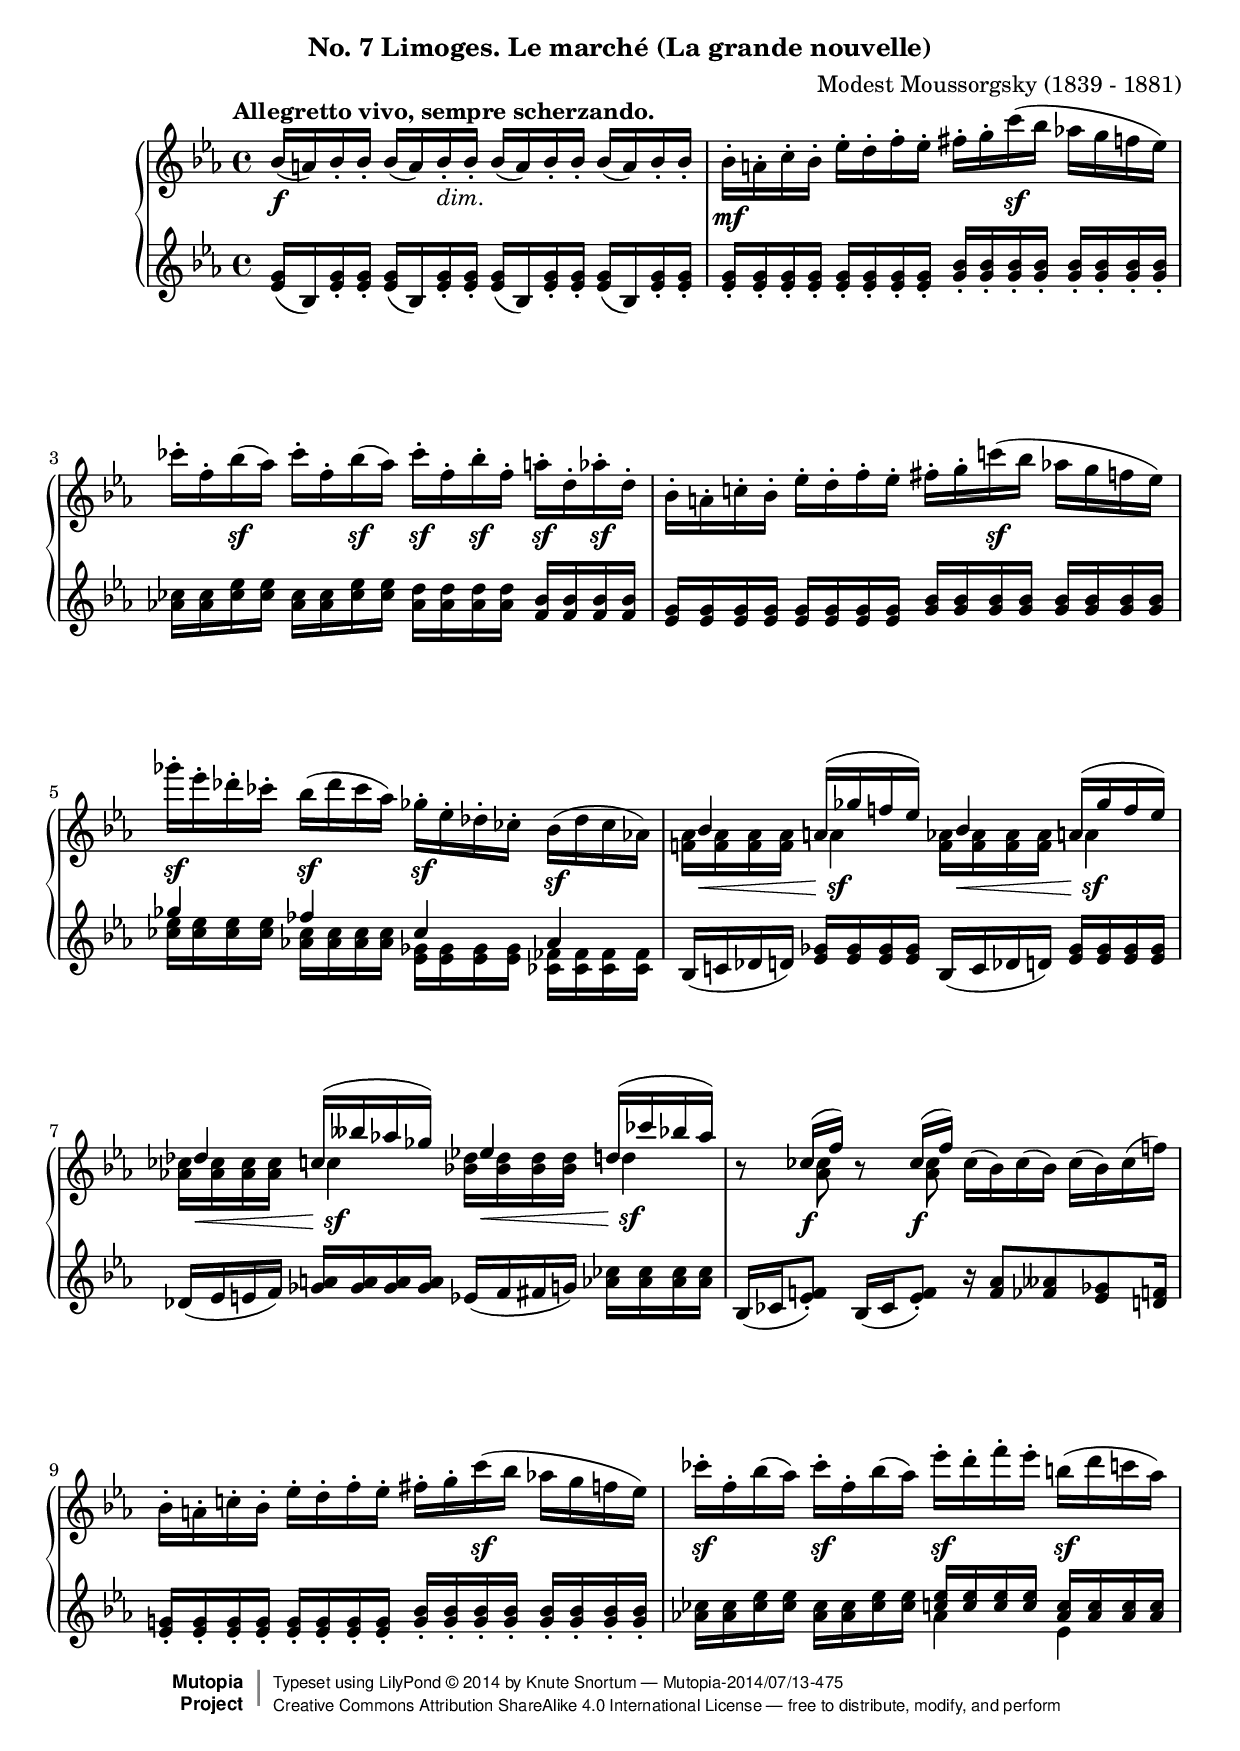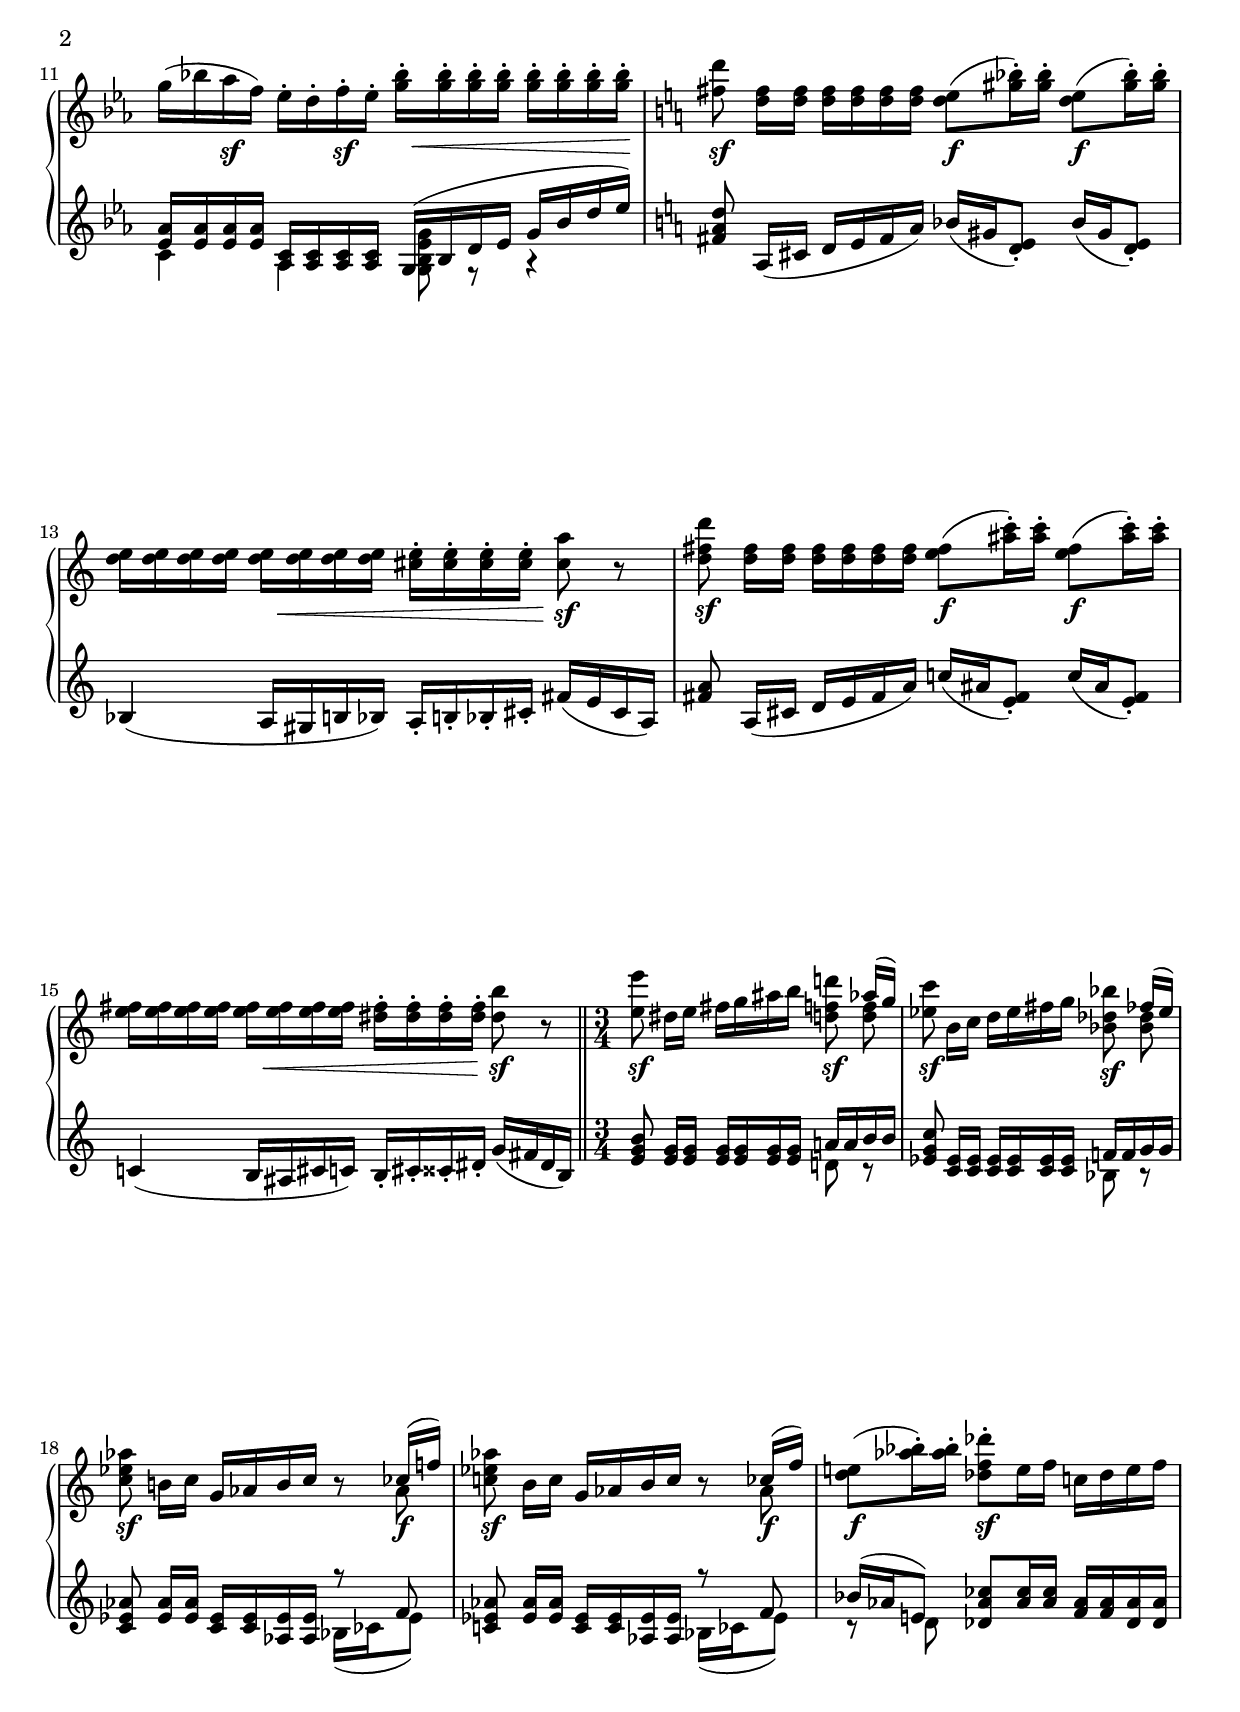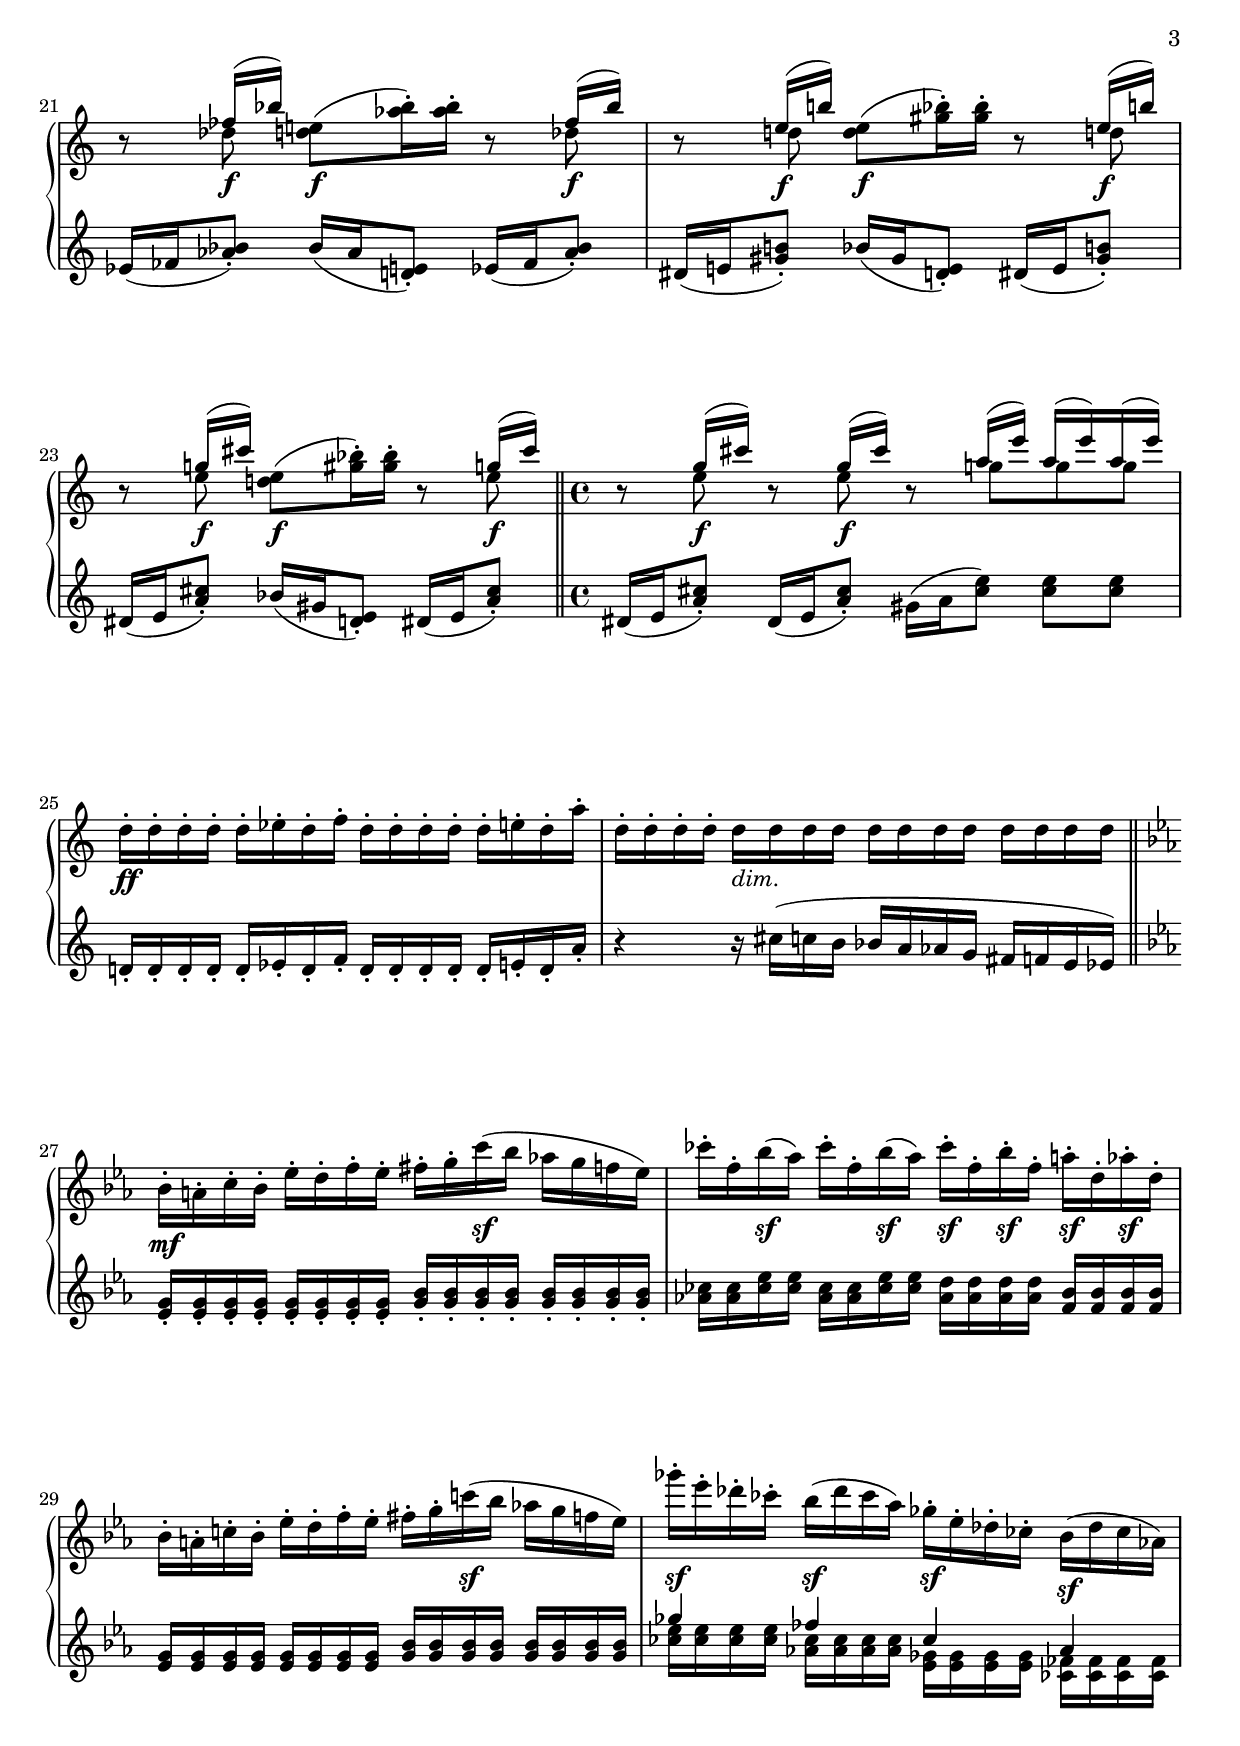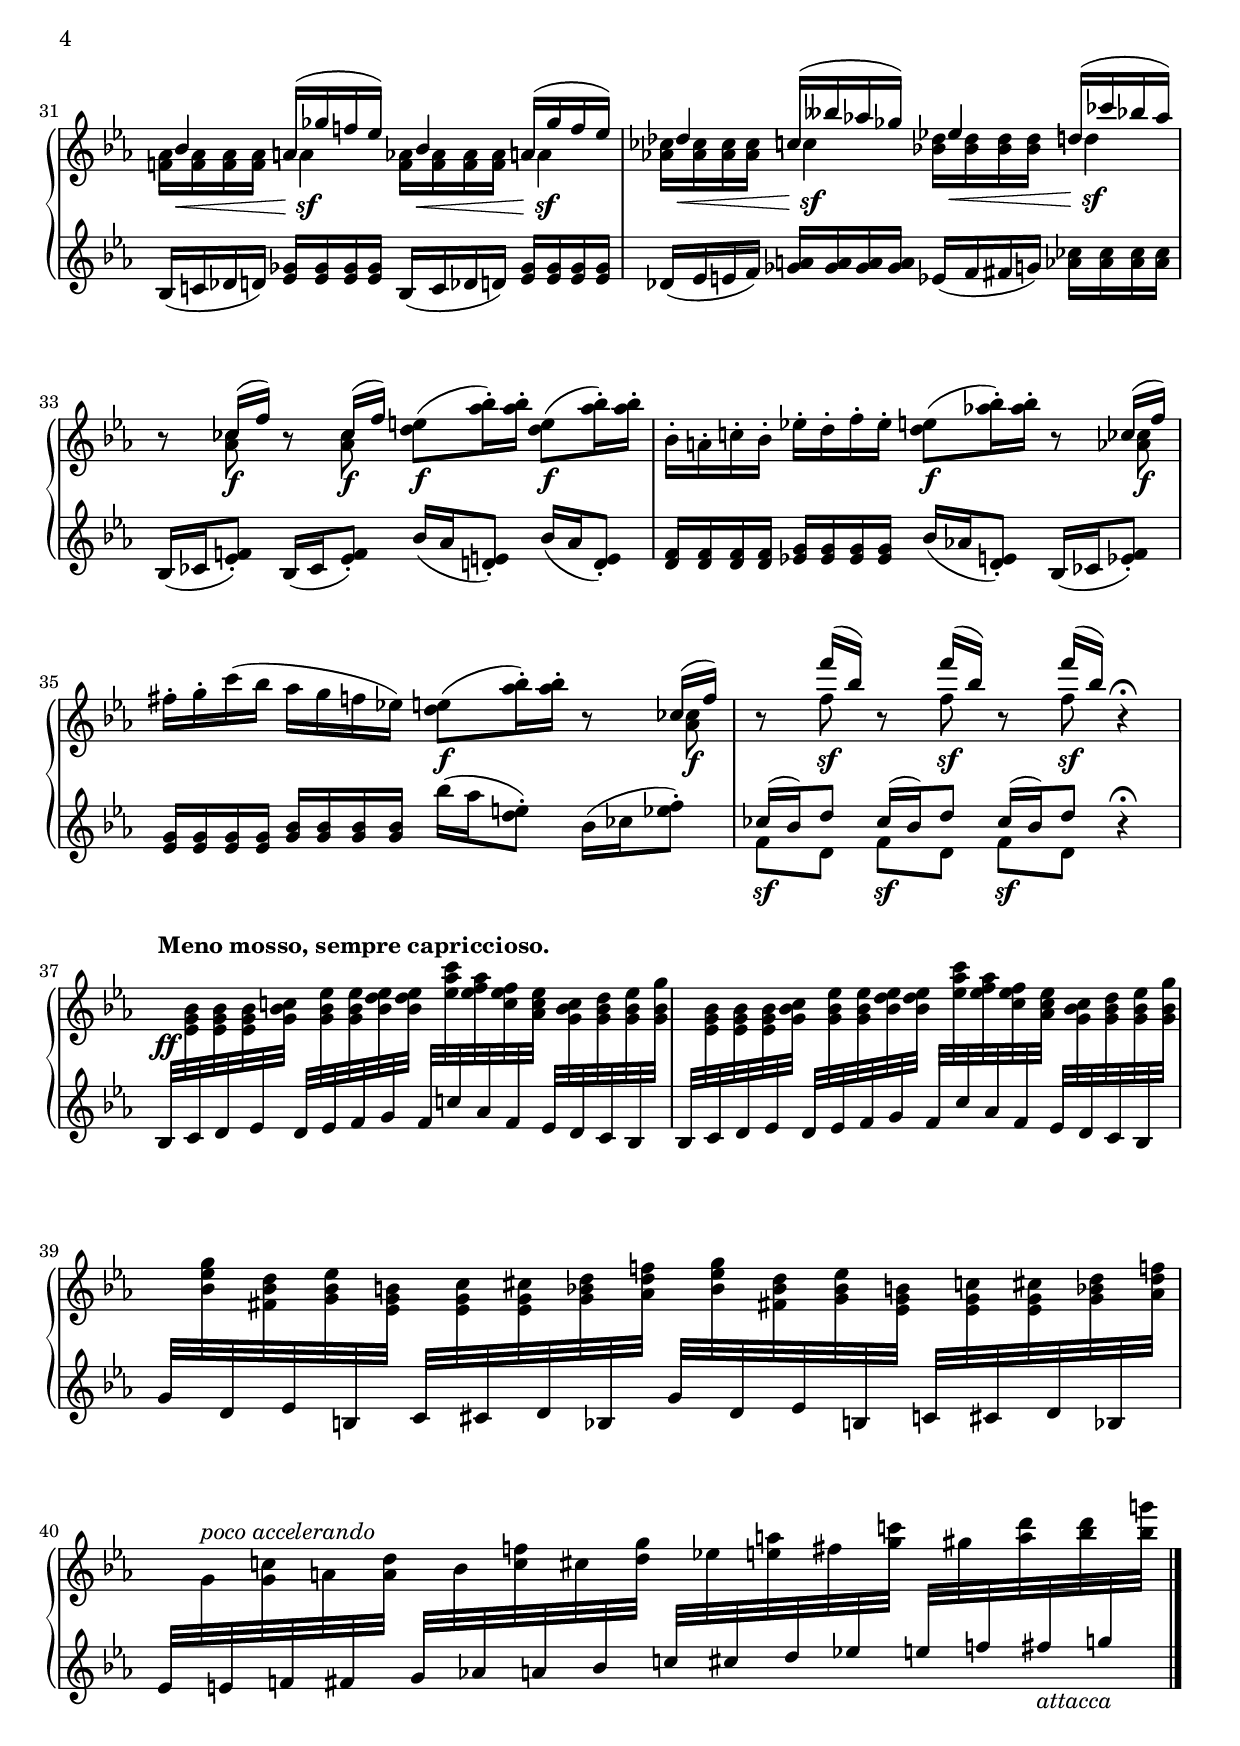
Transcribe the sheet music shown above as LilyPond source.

%...+....1....+....2....+....3....+....4....+....5....+....6....+....7....+....
\version "2.18.2"
\language "english"

\header {
  %title        = "Limoges. Le marché (La grande nouvelle)"
  composer     = "Modest Moussorgsky (1839 - 1881)"
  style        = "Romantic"
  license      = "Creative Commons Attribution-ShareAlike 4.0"
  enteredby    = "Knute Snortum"
  date         = "1874"
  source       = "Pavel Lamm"

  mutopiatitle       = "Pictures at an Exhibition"
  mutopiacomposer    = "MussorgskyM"
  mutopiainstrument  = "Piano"
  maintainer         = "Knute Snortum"
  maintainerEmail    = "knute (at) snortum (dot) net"
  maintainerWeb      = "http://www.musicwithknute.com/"

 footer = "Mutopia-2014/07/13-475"
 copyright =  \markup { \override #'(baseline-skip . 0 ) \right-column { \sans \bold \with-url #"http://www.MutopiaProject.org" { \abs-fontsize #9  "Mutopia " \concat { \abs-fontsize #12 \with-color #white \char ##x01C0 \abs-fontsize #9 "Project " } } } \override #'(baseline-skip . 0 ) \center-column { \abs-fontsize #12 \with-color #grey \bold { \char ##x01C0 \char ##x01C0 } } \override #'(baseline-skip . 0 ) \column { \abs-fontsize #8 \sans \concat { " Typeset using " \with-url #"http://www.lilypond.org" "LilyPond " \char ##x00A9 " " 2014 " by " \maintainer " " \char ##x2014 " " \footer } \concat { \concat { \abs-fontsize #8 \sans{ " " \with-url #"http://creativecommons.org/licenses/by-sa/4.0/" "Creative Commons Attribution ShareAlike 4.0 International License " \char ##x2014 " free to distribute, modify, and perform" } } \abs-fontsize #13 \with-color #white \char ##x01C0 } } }
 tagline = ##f
}

accel = \markup { \italic "poco accelerando" }
dimin = \markup { \italic "dim." }
attacca = \markup { \italic "attacca" }

forceShiftOn = \override NoteColumn.force-hshift = #1.2
forceShiftOnn = \override NoteColumn.force-hshift = #1.4
forceShiftOnnn = \override NoteColumn.force-hshift = #1.7
forceShiftOff = \override NoteColumn.force-hshift = #0

omitDynamics = {
  \once \omit Staff.DynamicText
}

su = \change Staff = "up"
sd = \change Staff = "down"

upper = \relative c'' {
  \tempo "Allegretto vivo, sempre scherzando."

  | bf16 \f ( a ) bf-. bf-. bf ( a ) bf-. _\dimin bf-.
    bf ( a ) bf-. bf-. bf ( a ) bf-. bf-.
  | bf16-. \mf a-. c-. bf-. ef-. d-. f-. ef-.
    fs-. g-. c \sf ( bf af g f ef )
  | cf'16-. f,-. bf \sf ( af ) cf-. f,-. bf \sf ( af ) 
    cf-. \sf f,-. bf-. \sf f-. a-. \sf d,-. af'-. \sf d,-.
  | bf16-. a-. c-. bf-. ef-. d-. f-. ef-.
    fs-. g-. c \sf ( bf af g f ef )
  | gf'16-. \sf ef-. df-. cf-. bf ( \sf df cf af )
    gf-. \sf ef-. df-. cf-. bf ( \sf df cf af )
  |
  <<
    { 
      \forceShiftOn bf4 \forceShiftOff a16 ( gf' f ef ) 
      \forceShiftOn bf4 \forceShiftOff a16 ( gf' f ef ) 
    }
    \\
    { 
      \forceShiftOff \omitDynamics <af, f>16 \mf \< q q q \forceShiftOn a4 \sf 
      \forceShiftOff \omitDynamics <af f>16 \mf \< q q q \forceShiftOn a4 \sf
    }
  >>
  |
  <<
    { 
      \forceShiftOn df4 \forceShiftOff c16 ( bff' af gf ) 
      \forceShiftOn ef4 \forceShiftOff d16 ( cf' bf af ) 
    }
    \\
    { 
      \forceShiftOff \omitDynamics <af, cf>16 \mf \< q q q \forceShiftOn c4 \sf
      \forceShiftOff \omitDynamics <bf df>16 \mf \< q q q \forceShiftOn d4 \sf
    }
  >>
  
  \barNumberCheck #8
  | r8 << { cf16 ( \f f ) } \\ { \forceShiftOn <af, cf>8 } >> 
    r8 << { cf16 ( \f f ) } \\ { \forceShiftOn <af, cf>8 } >> 
    cf16 ( bf ) cf ( bf ) cf ( bf ) cf ( f )
  | bf,16-. a-. c-. bf-. ef-. d-. f-. ef-.
    fs-. g-. c \sf ( bf af g f ef )
  | cf'16-. \sf f,-. bf ( af ) cf-. \sf f,-. bf ( af )
    ef'-. \sf d-. f-. ef-. b \sf ( d c af ) \pageBreak
  | g16 ( bf af \sf f ) ef-. d-. f-. \sf ef-. 
    \omitDynamics <g bf>-. \mf \< q-. q-. q-. q-. q-. q-. q-. \!
  \key c \major
  | <fs d'>8 \sf <d fs>16 [ q ] q q q q 
    <d e>8 ( \f <gs bf>16-. ) q-. <d e>8 ( \f <gs bf>16-. ) q-.
  | <d e>16 q q q \omitDynamics q \mf \< q q q 
    <cs e>-. q-. q-. q-. <cs a'>8 \sf r
  | <d fs d'>8 \sf <d fs>16 [ q ] q q q q 
    <e fs>8 ( \f <as c>16-. ) q-. <e fs>8 ( \f <as c>16-. ) q-.
  | <e fs>16 q q q \omitDynamics q \mf \< q q q 
    <ds fs>-. q-. q-. q-. <ds b'>8 \sf r 
  \bar "||"
  
  \barNumberCheck #16
  \time 3/4
  | <e e'>8 \sf ds16 [ e ] fs g as b <d, f d'>8 \sf
    << { af'16 ( g ) } \\ { <d f>8 } >>
  | <ef c'>8 \sf b16 [ c ] d ef fs g <bf, df bf'>8 \sf
    << { ff'16 ( ef ) } \\ { <bf df>8 } >>
  | <c ef af>8 \sf b16 [ c ] g af b c r8 << { cf16 \f ( f ) } \\ { af,8 } >>
  | <c ef af>8 \sf b16 [ c ] g af b c r8 << { cf16 \f ( f ) } \\ { af,8 } >>
  | <d e>8 ( \f <af' bf>16-. ) q-. <df, f df'>8-. \sf e16 f c df e f \pageBreak
  | r8 << { ff16 ( \f bf ) } \\ { df,8 } >> <d e>8 ( \f <af' bf>16-. ) q-.
    r8 << { ff16 ( \f bf ) } \\ { df,8 } >>
  | r8 << { e16 ( \f b' ) } \\ { d,8 } >> <d e>8 ( \f <gs bf>16-. ) q-.
    r8 << { e16 ( \f b' ) } \\ { d,8 } >> 
  | r8 << { g16 ( \f cs ) } \\ { e,8 } >> <e d>8 ( \f <gs bf>16-. ) q-.
    r8 << { g16 ( \f cs ) } \\ { e,8 } >>
  \bar "||"
  
  \barNumberCheck #24
  \time 4/4
  | r8 << { g16 ( \f cs ) } \\ { e,8 } >> r8 << { g16 ( \f cs ) } \\ { e,8 } >>
    r8 << { a16 ( e' ) a, ( e' ) a, ( e' ) } \\ { g,8 g g } >> 
  | d16-. \ff d-. d-. d-. d-. ef-. d-. f-. d-. d-. d-. d-. d-. e-. d-. a'-.
  | d,16-. d-. d-. d-. d _\dimin d d d d d d d d d d d 
  \bar "||"
  \key ef \major
  | bf16-. \mf a-. c-. bf-. ef-. d-. f-. ef-.
    fs-. g-. c \sf ( bf af g f ef )
  | cf'16-. f,-. bf \sf ( af ) cf-. f,-. bf \sf ( af ) 
    cf-. \sf f,-. bf-. \sf f-. a-. \sf d,-. af'-. \sf d,-. 
  | bf16-. a-. c-. bf-. ef-. d-. f-. ef-.
    fs-. g-. c \sf ( bf af g f ef )
  | gf'16-. \sf ef-. df-. cf-. bf ( \sf df cf af )
    gf-. \sf ef-. df-. cf-. bf ( \sf df cf af ) \pageBreak
  |
  <<
    { 
      \forceShiftOn bf4 \forceShiftOff a16 ( gf' f ef ) 
      \forceShiftOn bf4 \forceShiftOff a16 ( gf' f ef ) 
    }
    \\
    { 
      \forceShiftOff \omitDynamics <af, f>16 \mf \< q q q \forceShiftOn a4 \sf 
      \forceShiftOff \omitDynamics <af f>16 \mf \< q q q \forceShiftOn a4 \sf
    }
  >>
  
  \barNumberCheck #32
  |
  <<
    { 
      \forceShiftOn df4 \forceShiftOff c16 ( bff' af gf ) 
      \forceShiftOn ef4 \forceShiftOff d16 ( cf' bf af ) 
    }
    \\
    { 
      \forceShiftOff \omitDynamics <af, cf>16 \mf \< q q q \forceShiftOn c4 \sf
      \forceShiftOff \omitDynamics <bf df>16 \mf \< q q q \forceShiftOn d4 \sf
    }
  >>
  | r8 << { cf16 ( f ) } \\ { <af, cf>8 \f } >> 
    r8 << { cf16 ( f ) } \\ { <af, cf>8 \f } >>
    <d e>8 ( \f <af' bf>16-. ) q-. <d, e>8 ( \f <af' bf>16-. ) q-.
  | bf,16-. a-. c-. bf-. ef-. d-. f-. ef-. <d e>8 ( \f <af' bf>16-. ) q-.
    r8 << { cf,16 ( f ) } \\ { \forceShiftOn <af, cf>8 \f } >>
  | fs'16-. g-. c ( bf af g f ef ) <d e>8 \f ( <af' bf>16-. ) q-.
    r8 << { cf,16 ( f ) } \\ { \forceShiftOn <af, cf>8 \f } >>
  | r8 << { f''16 ( bf, ) } \\ { f8 \sf } >> 
    r8 << { f'16 ( bf, ) } \\ { f8 \sf } >>
    r8 << { f'16 ( bf, ) } \\ { f8 \sf } >> r4 \fermata
    
  \tempo "Meno mosso, sempre capriccioso."
  | \sd bf,,32 ^\ff \su <ef g bf> \sd c \su <ef g bf> \sd d \su <ef g bf> \sd ef \su <g bf c> 
    \sd d \su <g bf ef> \sd ef \su <g bf ef> \sd f \su <bf d ef> \sd g \su <bf d ef>
    \sd f \su <ef' af c> \sd c \su <ef f af> \sd af, \su <c ef f> \sd f, \su <af c ef>
    \sd ef \su <g bf c> \sd d \su <g bf d> \sd c, \su <g' bf ef> \sd bf, \su <g' bf g'> 
  | \sd bf,32 \su <ef g bf> \sd c \su <ef g bf> \sd d \su <ef g bf> \sd ef \su <g bf c> 
    \sd d \su <g bf ef> \sd ef \su <g bf ef> \sd f \su <bf d ef> \sd g \su <bf d ef>
    \sd f \su <ef' af c> \sd c \su <ef f af> \sd af, \su <c ef f> \sd f, \su <af c ef>
    \sd ef \su <g bf c> \sd d \su <g bf d> \sd c, \su <g' bf ef> \sd bf, \su <g' bf g'> 
  | \sd g32 \su <bf ef g> \sd d, \su <fs bf d> \sd ef \su <g bf ef> \sd b, \su <ef g b>
    \sd c \su <ef g c> \sd cs \su <ef g cs> \sd d \su <g bf d> \sd bf, \su <af' d f>
    \sd g \su <bf ef g> \sd d, \su <fs bf d> \sd ef \su <g bf ef> \sd b, \su <ef g b>
    \sd c \su <ef g c> \sd cs \su <ef g cs> \sd d \su <g bf d> \sd bf, \su <af' d f>
  | \sd ef32 \su g ^\accel \sd e \su <g c> \sd f \su a \sd fs \su <a d>
    \sd g \su bf \sd af \su <c f> \sd a \su cs \sd bf \su <d g>
    \sd c \su ef \sd cs \su <e a> \sd d \su fs \sd ef \su <g c>
    \sd e \su gs \sd f \su <a d> \sd fs _\attacca \su <bf d> \sd g \su <bf g'>
  \bar "|."
}

lower = \relative c' {
  | <ef g>16 ( bf ) <ef g>-. q-. q ( bf ) <ef g>-. q-.
    q ( bf ) <ef g>-. q-. q ( bf ) <ef g>-. q-.
  | <g ef>16-. q-. q-. q-. q-. q-. q-. q-. 
    <bf g>-. q-. q-. q-. q-. q-. q-. q-.
  | <cf af>16 q <ef cf> q <cf af>16 q <ef cf> q
    <d af> q q q <bf f> q q q
  | <g ef> q q q q q q q <bf g> q q q q q q q 
  |
  << 
    { gf'4 ff cf af } 
    \\ 
    { <ef' cf>16 q q q <cf af> q q q <gf ef> q q q <ff cf> q q q } 
  >>
  | bf,16 ( c df d ) <ef gf> q q q bf16 ( c df d ) <ef gf> q q q
  | df16 ( ef e f ) <gf a> q q q ef ( f fs g ) <af cf> q q q
  
  \barNumberCheck #8
  | bf,16 ( cf <ef f>8-. ) bf16 ( cf <ef f>8-. ) 
    r16 <f af>8 <ff aff> <ef gf> <d f>16
  | <g ef>16-. q-. q-. q-. q-. q-. q-. q-. 
    <bf g>-. q-. q-. q-. q-. q-. q-. q-.
  | <af cf>16 q <cf ef> q <af cf>16 q <cf ef> q
    << { <c ef>16 q q q <af c> q q q } \\ { af4 ef } >>
  | 
  <<
    { <ef af>16 q q q <c af> q q q g ( bf d ef g bf d ef ) }
    \\
    { c,4 af \forceShiftOnnn <g bf ef g>8 r r4 }
  >>
  \key c \major
  | <fs' a d>8 a,16 ( [ cs ] d e fs a ) 
    bf ( gs <d e>8-. ) bf'16 ( gs <d e>8-. )
  | bf4 ( a16 gs b bf ) a-. b-. bf-. cs-. fs ( e cs a )
  | <fs' a>8 a,16 ( [ cs ] d e fs a ) 
    c ( as <e fs>8-. ) c'16 ( as <e fs>8-. )
  | c4 ( b16 as cs c ) b-. cs-. css-. ds-. g ( fs ds b )
  
  \barNumberCheck #16
  \time 3/4
  | <e g b>8 <e g>16 [ q ] q q q q << { a16 a b b  } \\ { d,8 r } >>
  | <ef g c>8 <c ef>16 [ q ] q q q q << { f16 f g g } \\ { bf,8 r } >>
  | <c ef af>8 <ef af>16 [ q ] <c ef> q <af ef'> q
    << { r8 f' } \\ { bf,16 ( cf ef8 ) } >>
  | <c ef af>8 <ef af>16 [ q ] <c ef> q <af ef'> q
    << { r8 f' } \\ { bf,16 ( cf ef8 ) } >>
  | << { bf'16 ( af e8 ) } \\ { r8 d } >> 
    <df af' cf>8 <af' cf>16 q <f af> q <df af'> q
  | ef16 ( ff <af bf>8-. ) bf16 ( af <d, e>8-. ) ef16 ( ff <af bf>8-. )
  | ds,16 ( e <gs b>8-. ) bf16 ( gs <d e>8-. ) ds16 ( e <gs b>8-. )
  | ds16 ( e <a cs>8-. ) bf16 ( gs <d e>8-. ) ds16 ( e <a cs>8-. )
  \bar "||"
  
  \barNumberCheck #24
  \time 4/4
  | ds,16 ( e <a cs>8-. ) ds,16 ( e <a cs>8-. ) gs16 ( a <cs e>8 ) q q
  | d,16-. d-. d-. d-. d-. ef-. d-. f-. d-. d-. d-. d-. d-. e-. d-. a'-.
  | r4 r16 cs ( c b bf a af g fs f e ef )
  \bar "||"
  \key ef \major
  | <g ef>16-. q-. q-. q-. q-. q-. q-. q-. 
    <bf g>-. q-. q-. q-. q-. q-. q-. q-.
  | <cf af>16 q <ef cf> q <cf af>16 q <ef cf> q
    <d af> q q q <bf f> q q q
  | <g ef> q q q q q q q <bf g> q q q q q q q 
  |
  << 
    { gf'4 ff cf af } 
    \\ 
    { <ef' cf>16 q q q <cf af> q q q <gf ef> q q q <ff cf> q q q } 
  >>
  | bf,16 ( c df d ) <ef gf> q q q bf16 ( c df d ) <ef gf> q q q
  
  \barNumberCheck #32
  | df16 ( ef e f ) <gf a> q q q ef ( f fs g ) <af cf> q q q
  | bf,16 ( cf <ef f>8-. ) bf16 ( cf <ef f>8-. )
    bf'16 ( af <d, e>8-. ) bf'16 ( af <d, e>8-. )
  | <d f>16 q q q <ef g> q q q bf' ( af <d, e>8-. ) bf16 ( cf <ef f>8-. )
  | <ef g>16 q q q <g bf> q q q bf' ( af <d, e>8-. ) bf16 ( cf <ef f>8-. )
  |
  << 
    { cf16 ( bf ) d8 cf16 ( bf ) d8 cf16 ( bf ) d8 }
    \\
    { f,8 [ \sf d ] f [ \sf d ] f [ \sf d ] }
  >>
    r4 \fermata
  | s1 * 4
}

global = {
  \clef treble
  \key ef \major
  \time 4/4
  \accidentalStyle piano
}

\bookpart {
  \header {
    subtitle = "No. 7 Limoges. Le marché (La grande nouvelle)"
  }
  \score {
    \new PianoStaff <<
      \new Staff = "up" {
        \global
        \upper
      }
      \new Staff = "down" {
        \global
        \lower
      }
    >>
    \layout {
    }
    \midi {
      \tempo 4 = 108
    }
  }
}